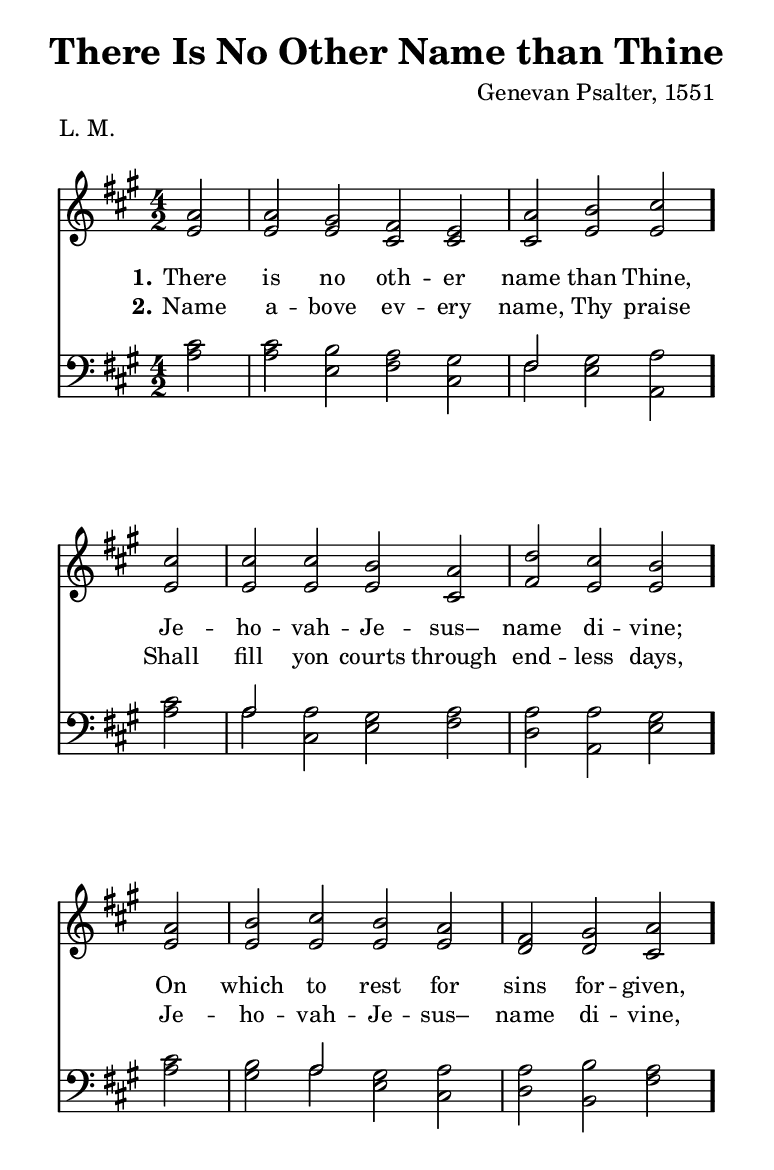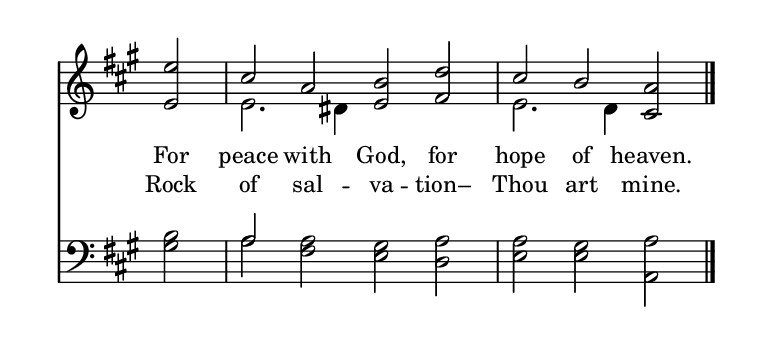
\include "common/global.ily"
\paper {
  \include "common/paper.ily"
  ragged-last-bottom = ##t
  system-count = #(cond (is-eogsized 3) (#t #f))
}

\header{
  %gospel
  hymnnumber = "135"
  title = "There Is No Other Name than Thine"
  tunename = "Old Hundred"
  meter = "L. M."
  poet = ""
  composer = "Genevan Psalter, 1551"
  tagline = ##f
}

% for fermata in MIDI
ta = { \tempo 2=80 }
tb = { \tempo 2=40 }

patternAA = { c2 }
patternAB = { c2 | c2. c4 c2 c2 | c2. c4 c2 }

global = {
  \include "common/overrides.ily"
  \override Staff.TimeSignature.style = #'numbered
  \time 4/2
  \override Score.MetronomeMark.transparent = ##t % hide all fermata changes too
  \ta
  \key a \major
  \partial 2
  \autoBeamOff
}

notesSoprano = {
\global
\relative c'' {

  \changePitch \patternAA { a | a gis fis e | a b cis }
  \changePitch \patternAA { cis | cis cis b a | d cis b }
  \changePitch \patternAA { a | b cis b a | fis gis a }
  \changePitch \patternAA { e' | cis a b d | cis b a }

  \bar "|."

}
}

notesAlto = {
\global
\relative e' {

  \changePitch \patternAA { e | e e cis cis | cis e e }
  \changePitch \patternAA { e | e e e cis | fis e e }
  \changePitch \patternAA { e | e e e e | d d cis }
  \changePitch \patternAB { e | e dis e fis | e d cis }

}
}

notesTenor = {
\global
\relative a {

  \changePitch \patternAA { cis | cis b a gis | fis gis a }
  \changePitch \patternAA { cis | a a gis a | a a gis }
  \changePitch \patternAA { cis | b a gis a | a b a }
  \changePitch \patternAA { b | a a gis a | a gis a }

}
}

notesBass = {
\global
\relative f {

  \changePitch \patternAA { a | a e fis cis | fis e a, }
  \changePitch \patternAA { a' | a cis, e fis | d a e' }
  \changePitch \patternAA { a | gis a e cis | d b fis' }
  \changePitch \patternAA { gis | a fis e d | e e a, }

}
}

wordsA = \lyricmode {
\set stanza = "1."

There is no oth -- er name than Thine, \bar "."
Je -- ho -- vah -- Je -- sus– name di -- vine; \bar "."
On which to rest for sins for -- given, \bar "."
For peace with God, for hope of heaven. \bar "."

}

wordsB = \lyricmode {
\set stanza = "2."

Name a -- bove ev -- ery name, Thy praise
Shall fill yon courts through end -- less days,
Je -- ho -- vah -- Je -- sus– name di -- vine,
Rock of sal -- va -- tion– Thou art mine.

}

\score {
  \context ChoirStaff <<
    \context Staff = upper <<
      \set Staff.autoBeaming = ##f
      \set ChoirStaff.systemStartDelimiter = #'SystemStartBar
      \set ChoirStaff.printPartCombineTexts = ##f
      \partcombine #'(2 . 9) \notesSoprano \notesAlto
      \context NullVoice = sopranos { \voiceOne << \notesSoprano >> }
      \context Lyrics = one   \lyricsto sopranos \wordsA
      \context Lyrics = two   \lyricsto sopranos \wordsB
    >>
    \context Staff = men <<
      \set Staff.autoBeaming = ##f
      \clef bass
      \set ChoirStaff.printPartCombineTexts = ##f
      \partcombine #'(2 . 9) \notesTenor \notesBass
    >>
  >>
  \layout {
    \include "common/layout.ily"
  }
  \midi{
    \include "common/midi.ily"
  }
}

\version "2.19.49"  % necessary for upgrading to future LilyPond versions.

% vi:set et ts=2 sw=2 ai nocindent syntax=lilypond:
